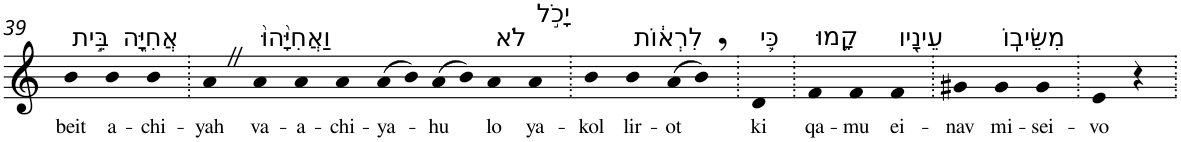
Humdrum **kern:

**kern	**text
*part1	*part1
*staff1	*staff1
*I"Piano	*
*I'Pno	*
!!LO:PB:g=z
*clefG2	*
*k[]	*
=39	=39
!LO:TX:a:t=בֵּ֣ית	!
!	!LO:LY:b
4b	beit
!LO:TX:a:t=אֲחִיָּ֑ה	!
!	!LO:LY:b
4b	a-
!	!LO:LY:b
4b	-chi-
=40.	=40.
!	!LO:LY:b
4aZ	-yah
!LO:TX:a:t=וַאֲחִיָּ֙הוּ֙	!
!	!LO:LY:b
4a	va-
!	!LO:LY:b
4a	-a-
!	!LO:LY:b
4a	-chi-
!	!LO:LY:b
(>8a	-ya-
8b)	.
!	!LO:LY:b
(>8a	-hu
8b)	.
!LO:TX:a:t=לֹא	!
!	!LO:LY:b
4a	lo
!LO:TX:a:t=יָכֹ֣ל	!
!	!LO:LY:b
4a	ya-
=41.	=41.
!	!LO:LY:b
4b	-kol
!LO:TX:a:t=לִרְא֔וֹת	!
!	!LO:LY:b
4b	lir-
!	!LO:LY:b
(>8a	-ot
8b,)	.
=42.	=42.
!LO:TX:a:t=כִּ֛י	!
!	!LO:LY:b
4d	ki
=43.	=43.
!LO:TX:a:t=קָ֥מוּ	!
!	!LO:LY:b
4f	qa-
!	!LO:LY:b
4f	-mu
!LO:TX:a:t=עֵינָ֖יו	!
!	!LO:LY:b
4f	ei-
=44.	=44.
!	!LO:LY:b
4g#X	-nav
!LO:TX:a:t=מִשֵּׂיבֽוֹ	!
!	!LO:LY:b
4g#	mi-
!	!LO:LY:b
4g#	-sei-
=45.	=45.
!	!LO:LY:b
4e	-vo
4r	.
=.	=.
*-	*-
